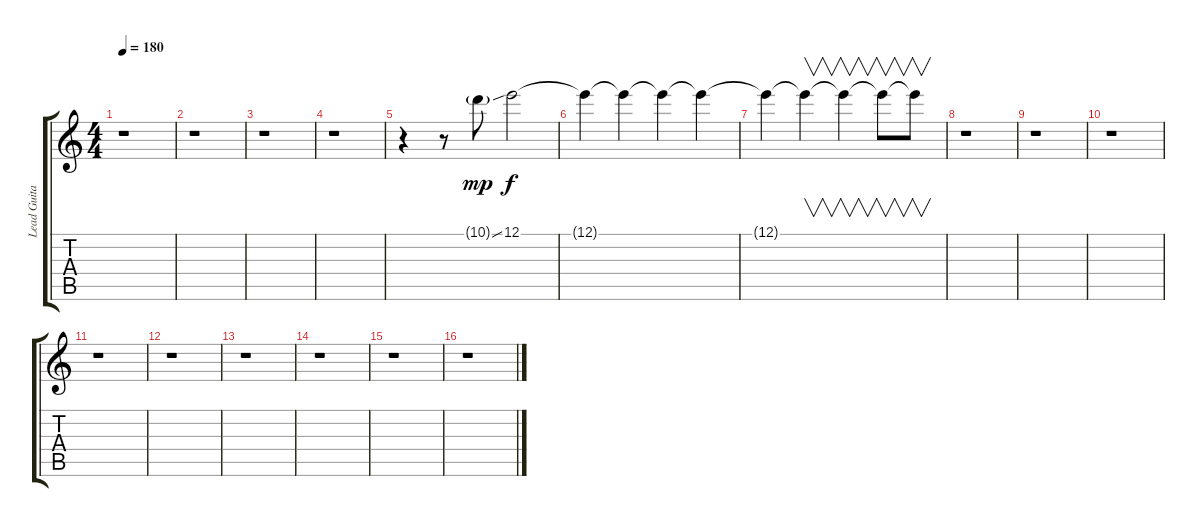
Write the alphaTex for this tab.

\track ("Lead Guitar" "Lead Guita") {instrument distortionguitar}
\staff {score tabs}
\tuning (E4 B3 G3 D3 A2 E2) {hide}
\ts (4 4)
\tempo 180
\clef g2
\ks c
r.1{dy f} |
r.1 |
r.1 |
r.1 |
r.4 r.8 10.1{ss g}.8{dy mp volume 12} 12.1.2{dy f} |
12.1{t}.4{volume 11} 12.1{t}.4{volume 10} 12.1{t}.4{volume 9} 12.1{t}.4{volume 8} |
12.1{t}.4{volume 7} 12.1{t}.4{v volume 6} 12.1{t}.4{v volume 4} 12.1{t}.8{v volume 3} 12.1{t}.8{v volume 1} |
r.1 |
r.1 |
r.1 |
r.1 |
r.1 |
r.1 |
r.1 |
r.1 |
r.1
